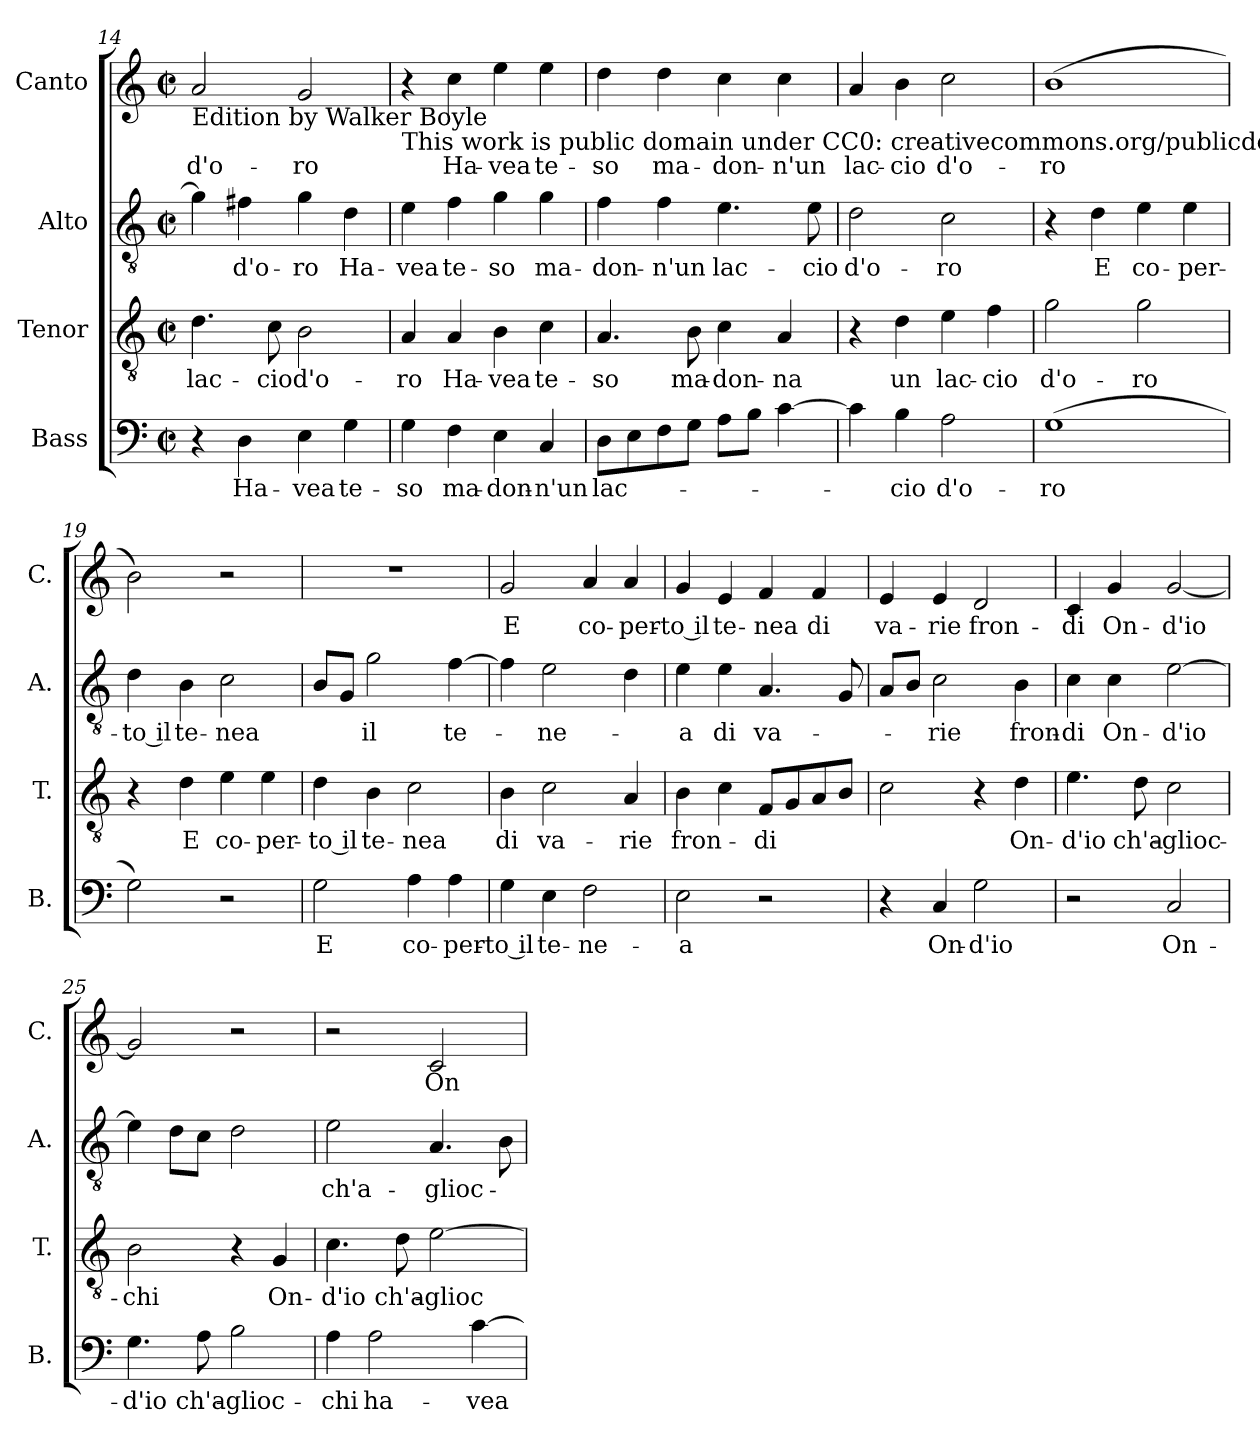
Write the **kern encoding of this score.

**kern	**text	**kern	**text	**kern	**text	**kern	**text
*part4	*part4	*part3	*part3	*part2	*part2	*part1	*part1
*staff4	*staff4	*staff3	*staff3	*staff2	*staff2	*staff1	*staff1
*I"Bass	*	*I"Tenor	*	*I"Alto	*	*I"Canto	*
*I'B.	*	*I'T.	*	*I'A.	*	*I'C.	*
*clefF4	*	*clefGv2	*	*clefGv2	*	*clefG2	*
*k[]	*	*k[]	*	*k[]	*	*k[]	*
*M4/4	*	*M4/4	*	*M4/4	*	*M4/4	*
*met(c|)	*	*met(c|)	*	*met(c|)	*	*met(c|)	*
=14	=14	=14	=14	=14	=14	=14	=14
!	!	!	!	!	!	!LO:TX:b:t=Edition by Walker Boyle	!
!	!	!	!LO:LY:b	!	!	!	!LO:LY:b
4r	.	4.d\	lac-	4g\]	.	2a/	d'o-
!	!LO:LY:b	!	!	!	!LO:LY:b	!	!
4D\	Ha-	.	.	4f#X\	d'o-	.	.
!	!	!	!LO:LY:b	!	!	!	!
.	.	8c\	-cio	.	.	.	.
!	!LO:LY:b	!	!LO:LY:b	!	!LO:LY:b	!	!LO:LY:b
4E\	-vea	2B\	d'o-	4g\	-ro	2g/	-ro
!	!LO:LY:b	!	!	!	!LO:LY:b	!	!
4G\	te-	.	.	4d\	Ha-	.	.
=15	=15	=15	=15	=15	=15	=15	=15
!	!	!	!	!	!	!LO:TX:b:t=This work is public domain under CC0&colon; creativecommons.org/publicdomain/zero/1.0/	!
!	!LO:LY:b	!	!LO:LY:b	!	!LO:LY:b	!	!
4G\	-so	4A/	-ro	4e\	-vea	4r	.
!	!LO:LY:b	!	!LO:LY:b	!	!LO:LY:b	!	!LO:LY:b
4F\	ma-	4A/	Ha-	4f\	te-	4cc\	Ha-
!	!LO:LY:b	!	!LO:LY:b	!	!LO:LY:b	!	!LO:LY:b
4E\	-don-	4B\	-vea	4g\	-so	4ee\	-vea
!	!LO:LY:b	!	!LO:LY:b	!	!LO:LY:b	!	!LO:LY:b
4C/	-n'un	4c\	te-	4g\	ma-	4ee\	te-
=16	=16	=16	=16	=16	=16	=16	=16
!	!LO:LY:b	!	!LO:LY:b	!	!LO:LY:b	!	!LO:LY:b
8D\L	lac-	4.A/	-so	4f\	-don-	4dd\	-so
8E\	.	.	.	.	.	.	.
!	!	!	!	!	!LO:LY:b	!	!LO:LY:b
8F\	.	.	.	4f\	-n'un	4dd\	ma-
!	!	!	!LO:LY:b	!	!	!	!
8G\J	.	8B\	ma-	.	.	.	.
!	!	!	!LO:LY:b	!	!LO:LY:b	!	!LO:LY:b
8A\L	.	4c\	-don-	4.e\	lac-	4cc\	-don-
8B\J	.	.	.	.	.	.	.
!	!	!	!LO:LY:b	!	!	!	!LO:LY:b
[4c\	.	4A/	-na	.	.	4cc\	-n'un
!	!	!	!	!	!LO:LY:b	!	!
.	.	.	.	8e\	-cio	.	.
!!LO:PB:g=z
=17	=17	=17	=17	=17	=17	=17	=17
!	!	!	!	!	!LO:LY:b	!	!LO:LY:b
4c\]	.	4r	.	2d\	d'o-	4a/	lac-
!	!LO:LY:b	!	!LO:LY:b	!	!	!	!LO:LY:b
4B\	-cio	4d\	un	.	.	4b\	-cio
!	!LO:LY:b	!	!LO:LY:b	!	!LO:LY:b	!	!LO:LY:b
2A\	d'o-	4e\	lac-	2c\	-ro	2cc\	d'o-
!	!	!	!LO:LY:b	!	!	!	!
.	.	4f\	-cio	.	.	.	.
=18	=18	=18	=18	=18	=18	=18	=18
!	!LO:LY:b	!	!LO:LY:b	!	!	!	!LO:LY:b
(>1G	-ro	2g\	d'o-	4r	.	(>1b	-ro
!	!	!	!	!	!LO:LY:b	!	!
.	.	.	.	4d\	E	.	.
!	!	!	!LO:LY:b	!	!LO:LY:b	!	!
.	.	2g\	-ro	4e\	co-	.	.
!	!	!	!	!	!LO:LY:b	!	!
.	.	.	.	4e\	-per-	.	.
=19	=19	=19	=19	=19	=19	=19	=19
!	!	!	!	!	!LO:LY:b	!	!
2G\)	.	4r	.	4d\	to il	2b\)	.
!	!	!	!LO:LY:b	!	!LO:LY:b	!	!
.	.	4d\	E	4B\	te-	.	.
!	!	!	!LO:LY:b	!	!LO:LY:b	!	!
2r	.	4e\	co-	2c\	-nea	2r	.
!	!	!	!LO:LY:b	!	!	!	!
.	.	4e\	-per-	.	.	.	.
=20	=20	=20	=20	=20	=20	=20	=20
!	!LO:LY:b	!	!LO:LY:b	!	!	!	!
2G\	E	4d\	to il	8B/L	.	1r	.
.	.	.	.	8G/J	.	.	.
!	!	!	!LO:LY:b	!	!LO:LY:b	!	!
.	.	4B\	te-	2g\	il	.	.
!	!LO:LY:b	!	!LO:LY:b	!	!	!	!
4A\	co-	2c\	-nea	.	.	.	.
!	!LO:LY:b	!	!	!	!LO:LY:b	!	!
4A\	-per-	.	.	[4f\	te-	.	.
=21	=21	=21	=21	=21	=21	=21	=21
!	!LO:LY:b	!	!LO:LY:b	!	!	!	!LO:LY:b
4G\	to il	4B\	di	4f\]	.	2g/	E
!	!LO:LY:b	!	!LO:LY:b	!	!LO:LY:b	!	!
4E\	te-	2c\	va-	2e\	-ne-	.	.
!	!LO:LY:b	!	!	!	!	!	!LO:LY:b
2F\	-ne-	.	.	.	.	4a/	co-
!	!	!	!LO:LY:b	!	!	!	!LO:LY:b
.	.	4A/	-rie	4d\	.	4a/	-per-
=22	=22	=22	=22	=22	=22	=22	=22
!	!LO:LY:b	!	!LO:LY:b	!	!LO:LY:b	!	!LO:LY:b
2E\	-a	4B\	fron-	4e\	-a	4g/	to il
!	!	!	!	!	!LO:LY:b	!	!LO:LY:b
.	.	4c\	.	4e\	di	4e/	te-
!	!	!	!LO:LY:b	!	!LO:LY:b	!	!LO:LY:b
2r	.	8F/L	-di	4.A/	va-	4f/	-nea
.	.	8G/	.	.	.	.	.
!	!	!	!	!	!	!	!LO:LY:b
.	.	8A/	.	.	.	4f/	di
.	.	8B/J	.	8G/	.	.	.
!!LO:LB:g=z
=23	=23	=23	=23	=23	=23	=23	=23
!	!	!	!	!	!	!	!LO:LY:b
4r	.	2c\	.	8A/L	.	4e/	va-
.	.	.	.	8B/J	.	.	.
!	!LO:LY:b	!	!	!	!LO:LY:b	!	!LO:LY:b
4C/	On-	.	.	2c\	-rie	4e/	-rie
!	!LO:LY:b	!	!	!	!	!	!LO:LY:b
2G\	-d'io	4r	.	.	.	2d/	fron-
!	!	!	!LO:LY:b	!	!LO:LY:b	!	!
.	.	4d\	On-	4B\	fron-	.	.
=24	=24	=24	=24	=24	=24	=24	=24
!	!	!	!LO:LY:b	!	!LO:LY:b	!	!LO:LY:b
2r	.	4.e\	-d'io	4c\	-di	4c/	-di
!	!	!	!	!	!LO:LY:b	!	!LO:LY:b
.	.	.	.	4c\	On-	4g/	On-
!	!	!	!LO:LY:b	!	!	!	!
.	.	8d\	ch'a-	.	.	.	.
!	!LO:LY:b	!	!LO:LY:b	!	!LO:LY:b	!	!LO:LY:b
2C/	On-	2c\	-glioc-	[2e\	-d'io	[2g/	-d'io
=25	=25	=25	=25	=25	=25	=25	=25
!	!LO:LY:b	!	!LO:LY:b	!	!	!	!
4.G\	-d'io	2B\	-chi	4e\]	.	2g/]	.
.	.	.	.	8d\L	.	.	.
!	!LO:LY:b	!	!	!	!	!	!
8A\	ch'a-	.	.	8c\J	.	.	.
!	!LO:LY:b	!	!	!	!	!	!
2B\	-glioc-	4r	.	2d\	.	2r	.
!	!	!	!LO:LY:b	!	!	!	!
.	.	4G/	On-	.	.	.	.
=26	=26	=26	=26	=26	=26	=26	=26
!	!LO:LY:b	!	!LO:LY:b	!	!LO:LY:b	!	!
4A\	-chi	4.c\	-d'io	2e\	ch'a-	2r	.
!	!LO:LY:b	!	!	!	!	!	!
2A\	ha-	.	.	.	.	.	.
!	!	!	!LO:LY:b	!	!	!	!
.	.	8d\	ch'a-	.	.	.	.
!	!	!	!LO:LY:b	!	!LO:LY:b	!	!LO:LY:b
.	.	[2e\	-glioc-	4.A/	-glioc-	2c/	On-
!	!LO:LY:b	!	!	!	!	!	!
[4c\	-vea	.	.	.	.	.	.
.	.	.	.	8B\	.	.	.
=	=	=	=	=	=	=	=
*-	*-	*-	*-	*-	*-	*-	*-
